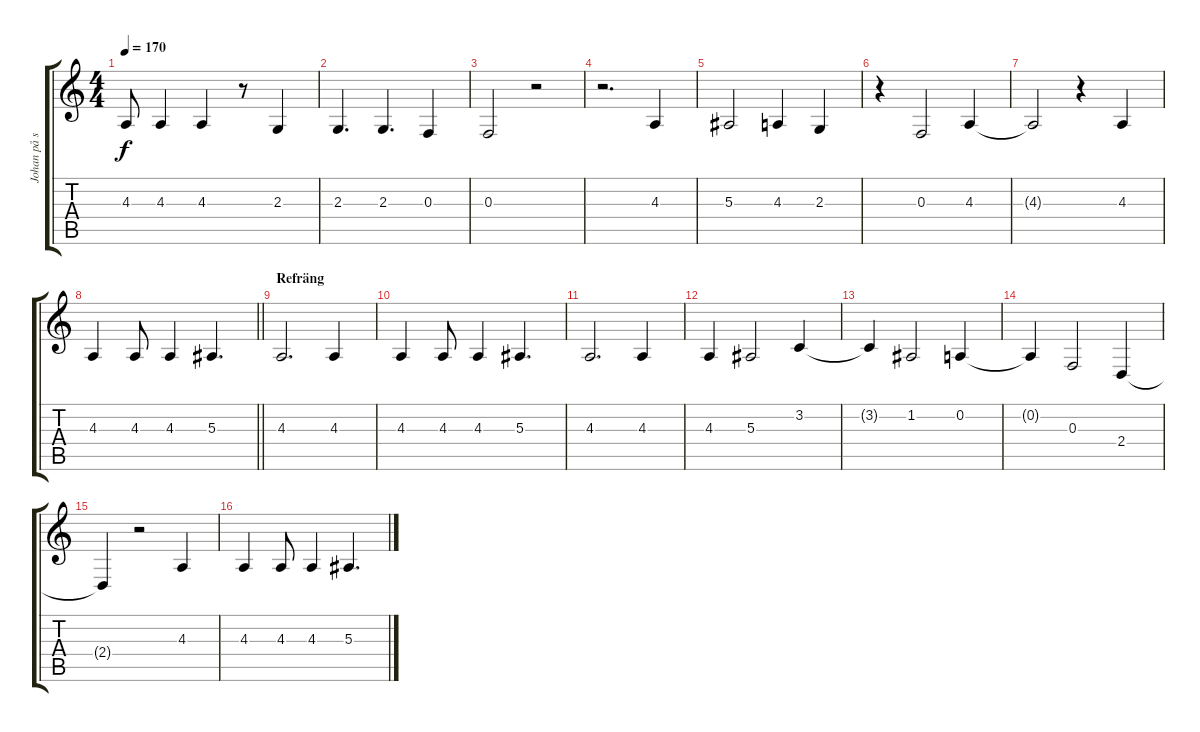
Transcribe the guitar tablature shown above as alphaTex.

\track ("Johan på sång haha" "Johan på s") {instrument cello}
\staff {score tabs}
\tuning (D4 A3 F3 C3 G2 D2) {hide}
\ts (4 4)
\tempo 170
\clef g2
\ks c
4.3.8{dy f} 4.3.4 4.3.4 r.8 2.3.4 |
2.3.4{d} 2.3.4{d} 0.3.4 |
0.3.2 r.2 |
r.2{d} 4.3.4 |
5.3.2 4.3.4 2.3.4 |
r.4 0.3.2 4.3.4 |
4.3{t}.2 r.4 4.3.4 |
\barLineRight lightlight
4.3.4 4.3.8 4.3.4 5.3.4{d} |
\section ("" "Refräng")
4.3.2{d} 4.3.4 |
4.3.4 4.3.8 4.3.4 5.3.4{d} |
4.3.2{d} 4.3.4 |
4.3.4 5.3.2 3.2.4 |
3.2{t}.4 1.2.2 0.2.4 |
0.2{t}.4 0.3.2 2.4.4 |
2.4{t}.4 r.2 4.3.4 |
4.3.4 4.3.8 4.3.4 5.3.4{d}
